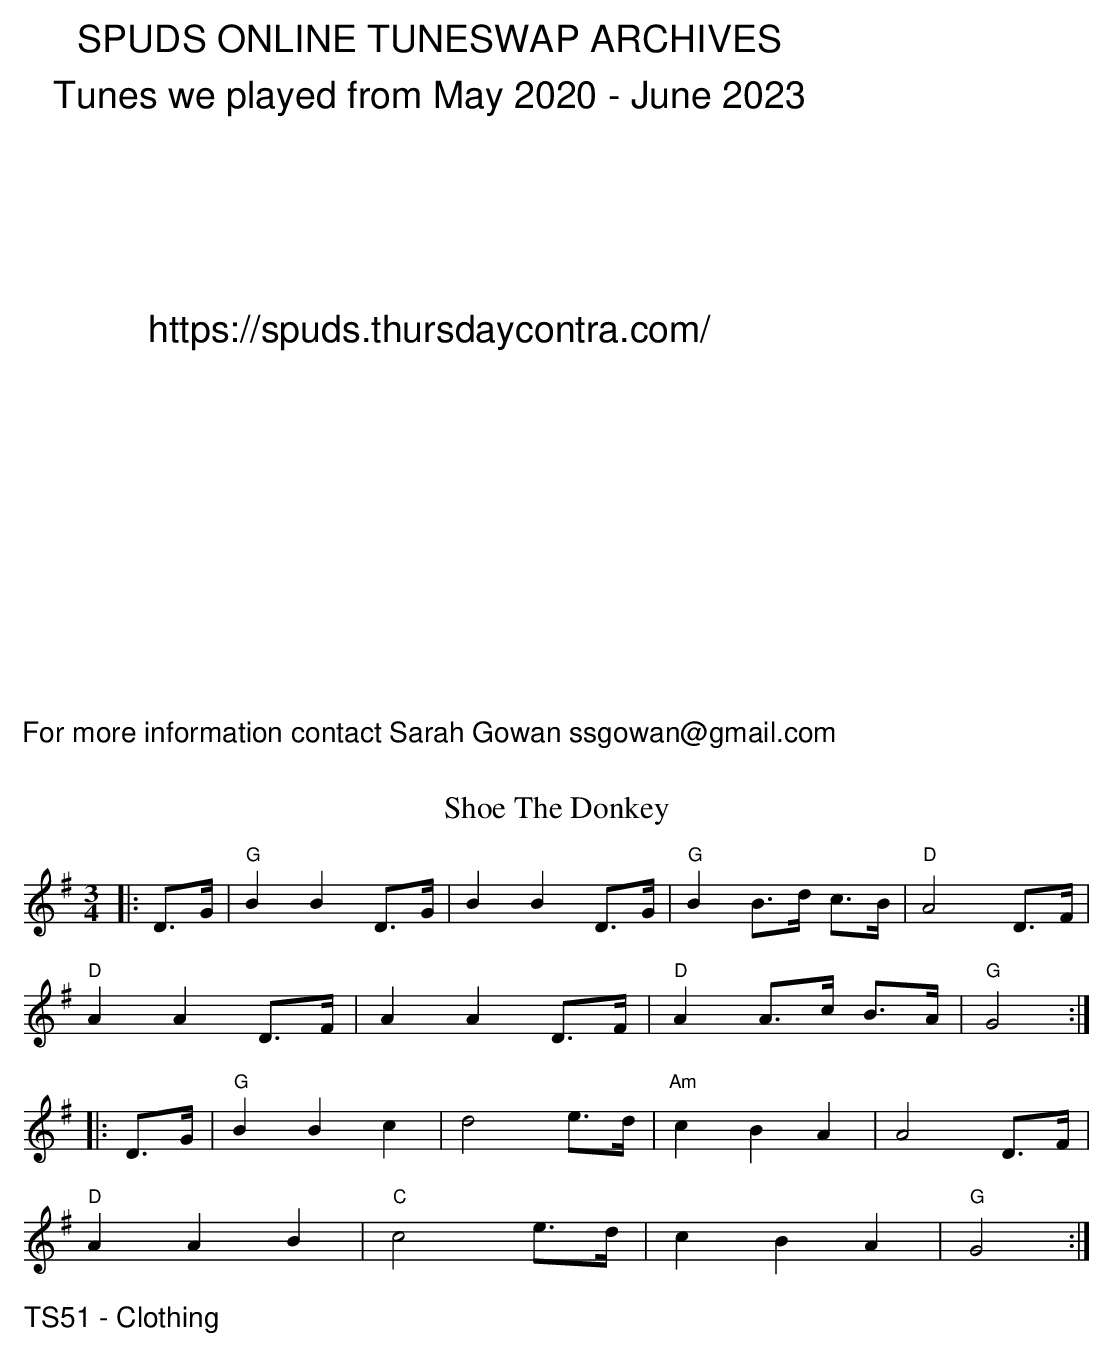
X:1
T:Shoe The Donkey
M:3/4
L:1/8
K:G
|:D>G|"G"B2 B2 D>G|B2 B2 D>G|"G"B2 B>d c>B|"D"A4 D>F|
"D"A2 A2 D>F|A2 A2 D>F|"D"A2 A>c B>A|"G"G4:|
|:D>G|"G"B2 B2 c2|d4 e>d|"Am"c2 B2 A2|A4 D>F|
"D"A2 A2 B2|"C"c4 e>d|c2 B2 A2|"G"G4:|
